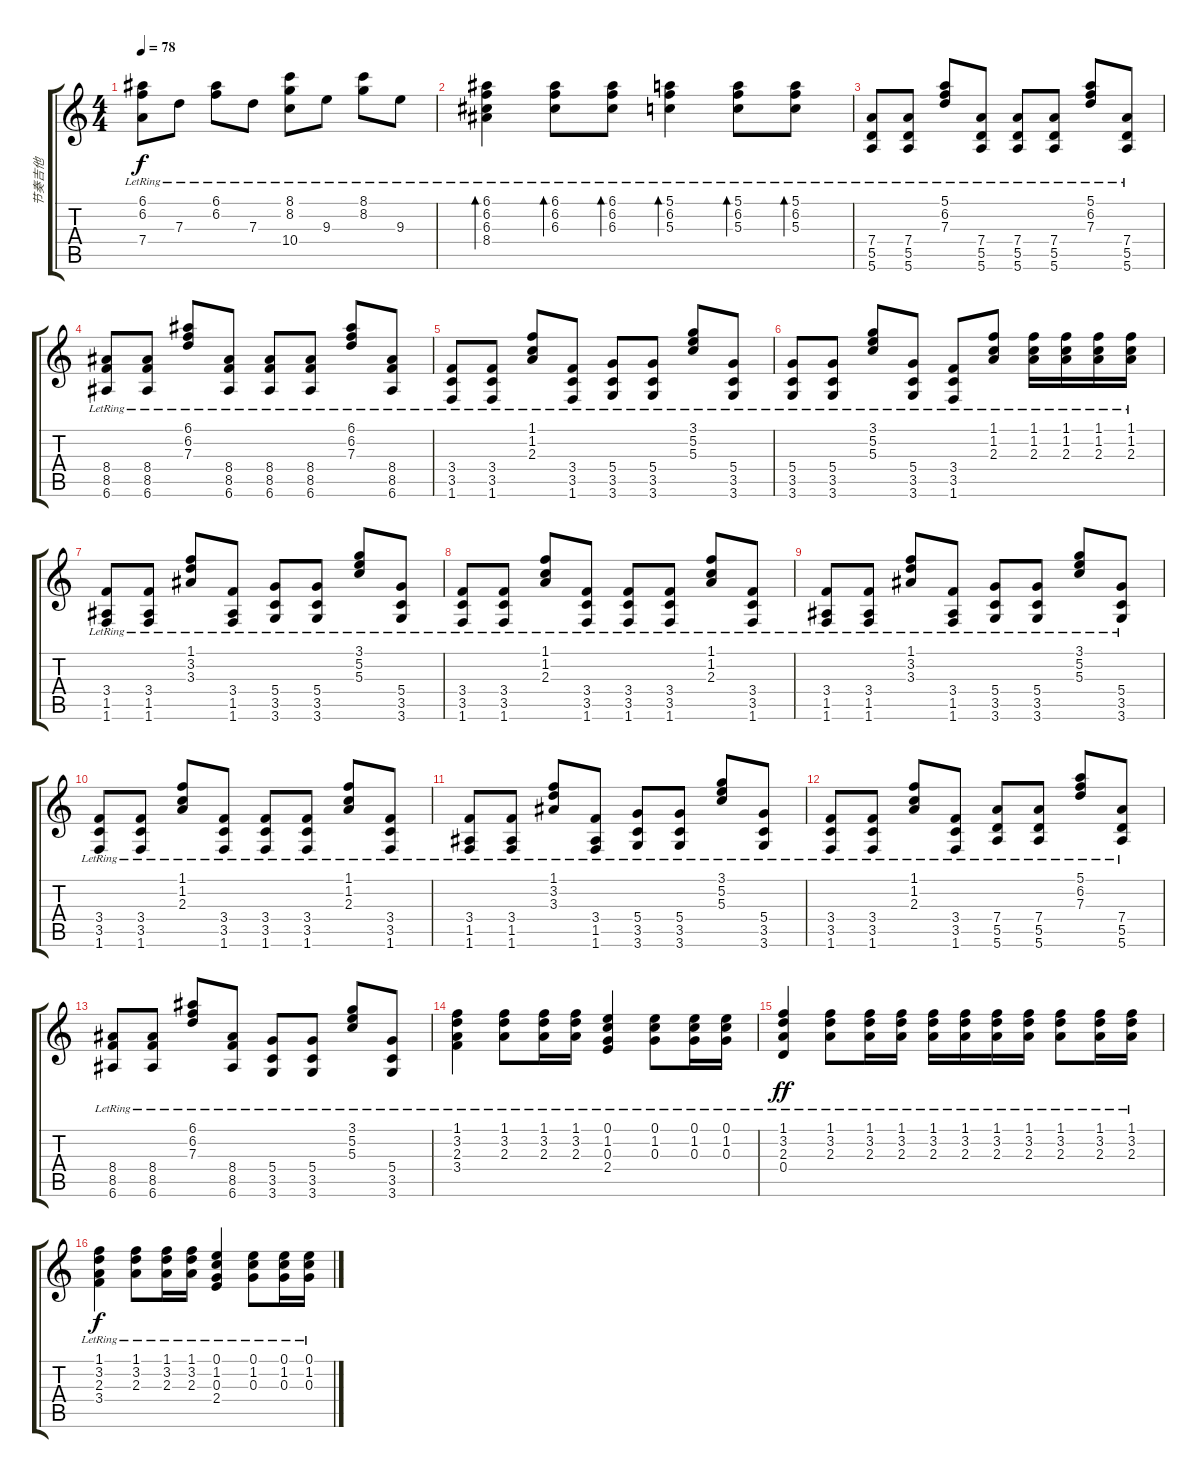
\track ("节奏吉他" "节奏吉他") {instrument acousticguitarsteel}
\staff {score tabs}
\tuning (E4 B3 G3 D3 A2 E2) {hide}
\ts (4 4)
\tempo 78
\clef g2
\ks c
(6.1{lr} 6.2{lr} 7.4{lr}).8{dy f} 7.3{lr}.8 (6.1{lr} 6.2{lr}).8 7.3{lr}.8 (8.1{lr} 8.2{lr} 10.4{lr}).8 9.3{lr}.8 (8.1{lr} 8.2{lr}).8 9.3{lr}.8 |
(6.1{lr} 6.2{lr} 6.3{lr} 8.4{lr}).4{bd 120} (6.1{lr} 6.2{lr} 6.3{lr}).8{bd 60} (6.1{lr} 6.2{lr} 6.3{lr}).8{bd 60} (5.1{lr} 6.2{lr} 5.3{lr}).4{bd 120} (5.1{lr} 6.2{lr} 5.3{lr}).8{bd 60} (5.1{lr} 6.2{lr} 5.3{lr}).8{bd 60} |
(7.4{lr} 5.5{lr} 5.6{lr}).8 (7.4{lr} 5.5{lr} 5.6{lr}).8 (5.1{lr} 6.2{lr} 7.3{lr}).8 (7.4{lr} 5.5{lr} 5.6{lr}).8 (7.4{lr} 5.5{lr} 5.6{lr}).8 (7.4{lr} 5.5{lr} 5.6{lr}).8 (5.1{lr} 6.2{lr} 7.3{lr}).8 (7.4{lr} 5.5{lr} 5.6{lr}).8 |
(8.4{lr} 8.5{lr} 6.6{lr}).8 (8.4{lr} 8.5{lr} 6.6{lr}).8 (6.1{lr} 6.2{lr} 7.3{lr}).8 (8.4{lr} 8.5{lr} 6.6{lr}).8 (8.4{lr} 8.5{lr} 6.6{lr}).8 (8.4{lr} 8.5{lr} 6.6{lr}).8 (6.1{lr} 6.2{lr} 7.3{lr}).8 (8.4{lr} 8.5{lr} 6.6{lr}).8 |
(3.4{lr} 3.5{lr} 1.6{lr}).8 (3.4{lr} 3.5{lr} 1.6{lr}).8 (1.1{lr} 1.2{lr} 2.3{lr}).8 (3.4{lr} 3.5{lr} 1.6{lr}).8 (5.4{lr} 3.5{lr} 3.6{lr}).8 (5.4{lr} 3.5{lr} 3.6{lr}).8 (3.1{lr} 5.2{lr} 5.3{lr}).8 (5.4{lr} 3.5{lr} 3.6{lr}).8 |
(5.4{lr} 3.5{lr} 3.6{lr}).8 (5.4{lr} 3.5{lr} 3.6{lr}).8 (3.1{lr} 5.2{lr} 5.3{lr}).8 (5.4{lr} 3.5{lr} 3.6{lr}).8 (3.4{lr} 3.5{lr} 1.6{lr}).8 (1.1{lr} 1.2{lr} 2.3{lr}).8 (1.1{lr} 1.2{lr} 2.3{lr}).16 (1.1{lr} 1.2{lr} 2.3{lr}).16 (1.1{lr} 1.2{lr} 2.3{lr}).16 (1.1{lr} 1.2{lr} 2.3{lr}).16 |
(3.4{lr} 1.5{lr} 1.6{lr}).8 (3.4{lr} 1.5{lr} 1.6{lr}).8 (1.1{lr} 3.2{lr} 3.3{lr}).8 (3.4{lr} 1.5{lr} 1.6{lr}).8 (5.4{lr} 3.5{lr} 3.6{lr}).8 (5.4{lr} 3.5{lr} 3.6{lr}).8 (3.1{lr} 5.2{lr} 5.3{lr}).8 (5.4{lr} 3.5{lr} 3.6{lr}).8 |
(3.4{lr} 3.5{lr} 1.6{lr}).8 (3.4{lr} 3.5{lr} 1.6{lr}).8 (1.1{lr} 1.2{lr} 2.3{lr}).8 (3.4{lr} 3.5{lr} 1.6{lr}).8 (3.4{lr} 3.5{lr} 1.6{lr}).8 (3.4{lr} 3.5{lr} 1.6{lr}).8 (1.1{lr} 1.2{lr} 2.3{lr}).8 (3.4{lr} 3.5{lr} 1.6{lr}).8 |
(3.4{lr} 1.5{lr} 1.6{lr}).8 (3.4{lr} 1.5{lr} 1.6{lr}).8 (1.1{lr} 3.2{lr} 3.3{lr}).8 (3.4{lr} 1.5{lr} 1.6{lr}).8 (5.4{lr} 3.5{lr} 3.6{lr}).8 (5.4{lr} 3.5{lr} 3.6{lr}).8 (3.1{lr} 5.2{lr} 5.3{lr}).8 (5.4{lr} 3.5{lr} 3.6{lr}).8 |
(3.4{lr} 3.5{lr} 1.6{lr}).8 (3.4{lr} 3.5{lr} 1.6{lr}).8 (1.1{lr} 1.2{lr} 2.3{lr}).8 (3.4{lr} 3.5{lr} 1.6{lr}).8 (3.4{lr} 3.5{lr} 1.6{lr}).8 (3.4{lr} 3.5{lr} 1.6{lr}).8 (1.1{lr} 1.2{lr} 2.3{lr}).8 (3.4{lr} 3.5{lr} 1.6{lr}).8 |
(3.4{lr} 1.5{lr} 1.6{lr}).8 (3.4{lr} 1.5{lr} 1.6{lr}).8 (1.1{lr} 3.2{lr} 3.3{lr}).8 (3.4{lr} 1.5{lr} 1.6{lr}).8 (5.4{lr} 3.5{lr} 3.6{lr}).8 (5.4{lr} 3.5{lr} 3.6{lr}).8 (3.1{lr} 5.2{lr} 5.3{lr}).8 (5.4{lr} 3.5{lr} 3.6{lr}).8 |
(3.4{lr} 3.5{lr} 1.6{lr}).8 (3.4{lr} 3.5{lr} 1.6{lr}).8 (1.1{lr} 1.2{lr} 2.3{lr}).8 (3.4{lr} 3.5{lr} 1.6{lr}).8 (7.4{lr} 5.5{lr} 5.6{lr}).8 (7.4{lr} 5.5{lr} 5.6{lr}).8 (5.1{lr} 6.2{lr} 7.3{lr}).8 (7.4{lr} 5.5{lr} 5.6{lr}).8 |
(8.4{lr} 8.5{lr} 6.6{lr}).8 (8.4{lr} 8.5{lr} 6.6{lr}).8 (6.1{lr} 6.2{lr} 7.3{lr}).8 (8.4{lr} 8.5{lr} 6.6{lr}).8 (5.4{lr} 3.5{lr} 3.6{lr}).8 (5.4{lr} 3.5{lr} 3.6{lr}).8 (3.1{lr} 5.2{lr} 5.3{lr}).8 (5.4{lr} 3.5{lr} 3.6{lr}).8 |
(1.1{lr} 3.2{lr} 2.3{lr} 3.4{lr}).4 (1.1{lr} 3.2{lr} 2.3{lr}).8 (1.1{lr} 3.2{lr} 2.3{lr}).16 (1.1{lr} 3.2{lr} 2.3{lr}).16 (0.1{lr} 1.2{lr} 0.3{lr} 2.4{lr}).4 (0.1{lr} 1.2{lr} 0.3{lr}).8 (0.1{lr} 1.2{lr} 0.3{lr}).16 (0.1{lr} 1.2{lr} 0.3{lr}).16 |
(1.1{lr} 3.2{lr} 2.3{lr} 0.4{lr}).4{dy ff} (1.1{lr} 3.2{lr} 2.3{lr}).8 (1.1{lr} 3.2{lr} 2.3{lr}).16 (1.1{lr} 3.2{lr} 2.3{lr}).16 (1.1{lr} 3.2{lr} 2.3{lr}).16 (1.1{lr} 3.2{lr} 2.3{lr}).16 (1.1{lr} 3.2{lr} 2.3{lr}).16 (1.1{lr} 3.2{lr} 2.3{lr}).16 (1.1{lr} 3.2{lr} 2.3{lr}).8 (1.1{lr} 3.2{lr} 2.3{lr}).16 (1.1{lr} 3.2{lr} 2.3{lr}).16 |
(1.1{lr} 3.2{lr} 2.3{lr} 3.4{lr}).4{dy f} (1.1{lr} 3.2{lr} 2.3{lr}).8 (1.1{lr} 3.2{lr} 2.3{lr}).16 (1.1{lr} 3.2{lr} 2.3{lr}).16 (0.1{lr} 1.2{lr} 0.3{lr} 2.4{lr}).4 (0.1{lr} 1.2{lr} 0.3{lr}).8 (0.1{lr} 1.2{lr} 0.3{lr}).16 (0.1{lr} 1.2{lr} 0.3{lr}).16
